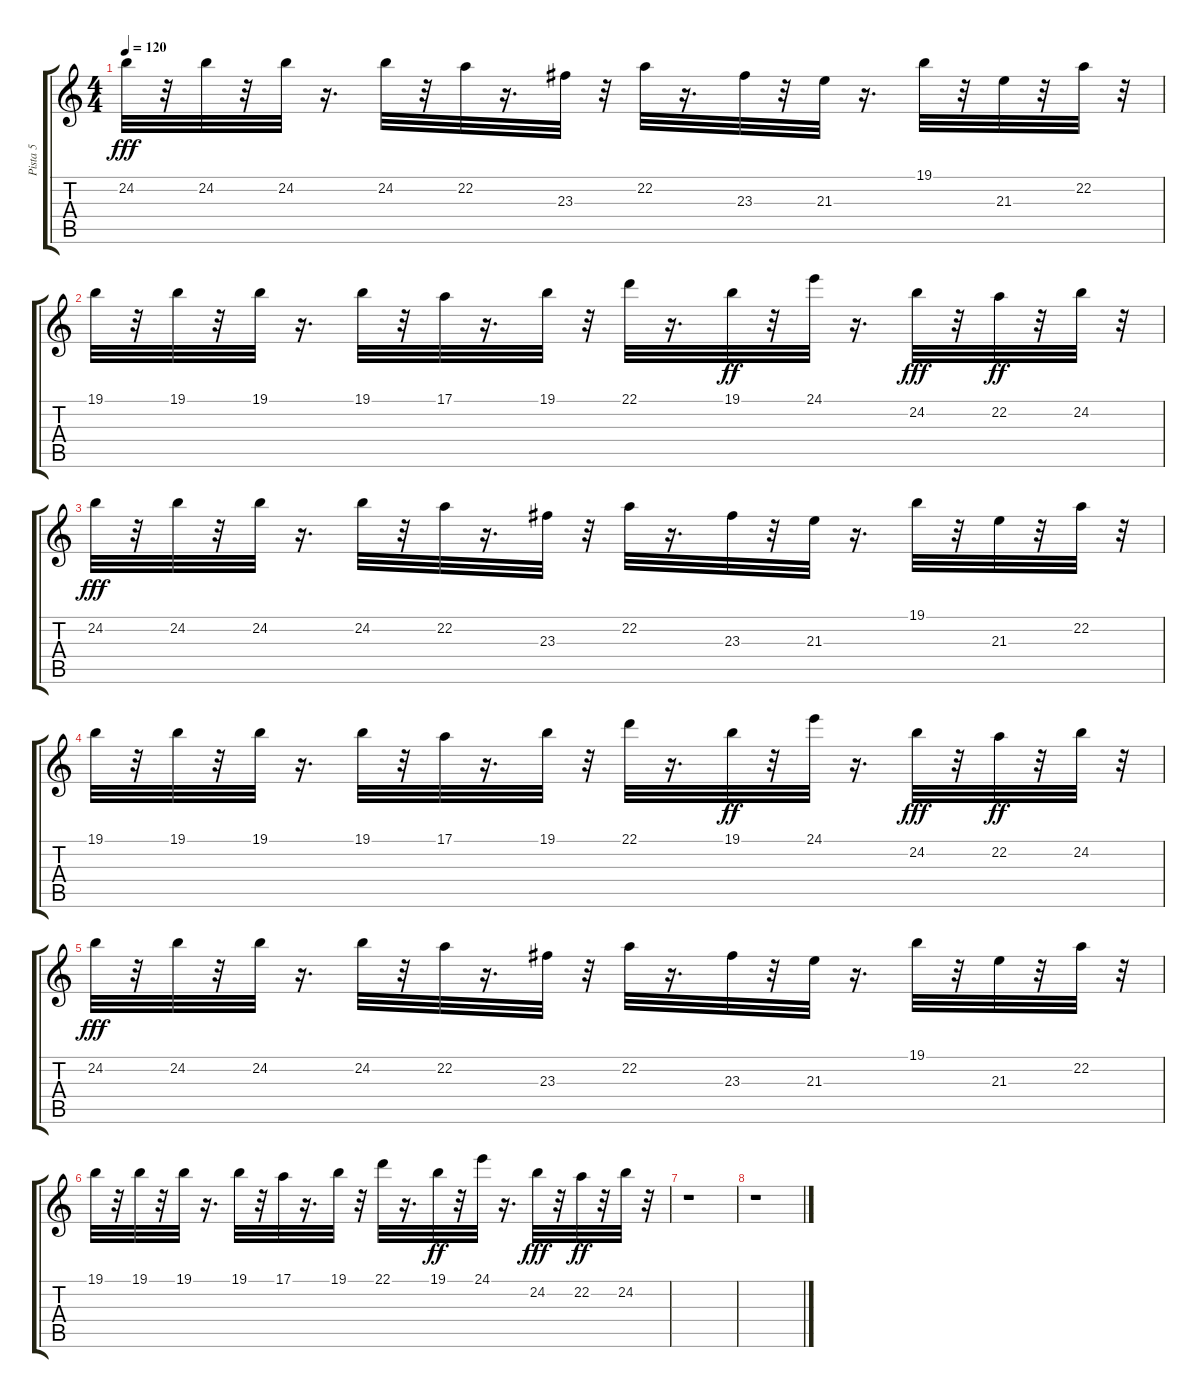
\track ("Pista 5" "Pista 5") {instrument lead8bassandlead}
\staff {score tabs}
\tuning (E4 B3 G3 D3 A2 E2) {hide}
\ts (4 4)
\tempo 120
\clef g2
\ks c
24.2.32{dy fff} r.32 24.2.32 r.32 24.2.32 r.16{d} 24.2.32 r.32 22.2.32 r.16{d} 23.3.32 r.32 22.2.32 r.16{d} 23.3.32 r.32 21.3.32 r.16{d} 19.1.32 r.32 21.3.32 r.32 22.2.32 r.32 |
19.1.32 r.32 19.1.32 r.32 19.1.32 r.16{d} 19.1.32 r.32 17.1.32 r.16{d} 19.1.32 r.32 22.1.32 r.16{d} 19.1.32{dy ff} r.32 24.1.32 r.16{d} 24.2.32{dy fff} r.32 22.2.32{dy ff} r.32 24.2.32 r.32 |
24.2.32{dy fff} r.32 24.2.32 r.32 24.2.32 r.16{d} 24.2.32 r.32 22.2.32 r.16{d} 23.3.32 r.32 22.2.32 r.16{d} 23.3.32 r.32 21.3.32 r.16{d} 19.1.32 r.32 21.3.32 r.32 22.2.32 r.32 |
19.1.32 r.32 19.1.32 r.32 19.1.32 r.16{d} 19.1.32 r.32 17.1.32 r.16{d} 19.1.32 r.32 22.1.32 r.16{d} 19.1.32{dy ff} r.32 24.1.32 r.16{d} 24.2.32{dy fff} r.32 22.2.32{dy ff} r.32 24.2.32 r.32 |
24.2.32{dy fff} r.32 24.2.32 r.32 24.2.32 r.16{d} 24.2.32 r.32 22.2.32 r.16{d} 23.3.32 r.32 22.2.32 r.16{d} 23.3.32 r.32 21.3.32 r.16{d} 19.1.32 r.32 21.3.32 r.32 22.2.32 r.32 |
19.1.32 r.32 19.1.32 r.32 19.1.32 r.16{d} 19.1.32 r.32 17.1.32 r.16{d} 19.1.32 r.32 22.1.32 r.16{d} 19.1.32{dy ff} r.32 24.1.32 r.16{d} 24.2.32{dy fff} r.32 22.2.32{dy ff} r.32 24.2.32 r.32 |
r.1 |
r.1
